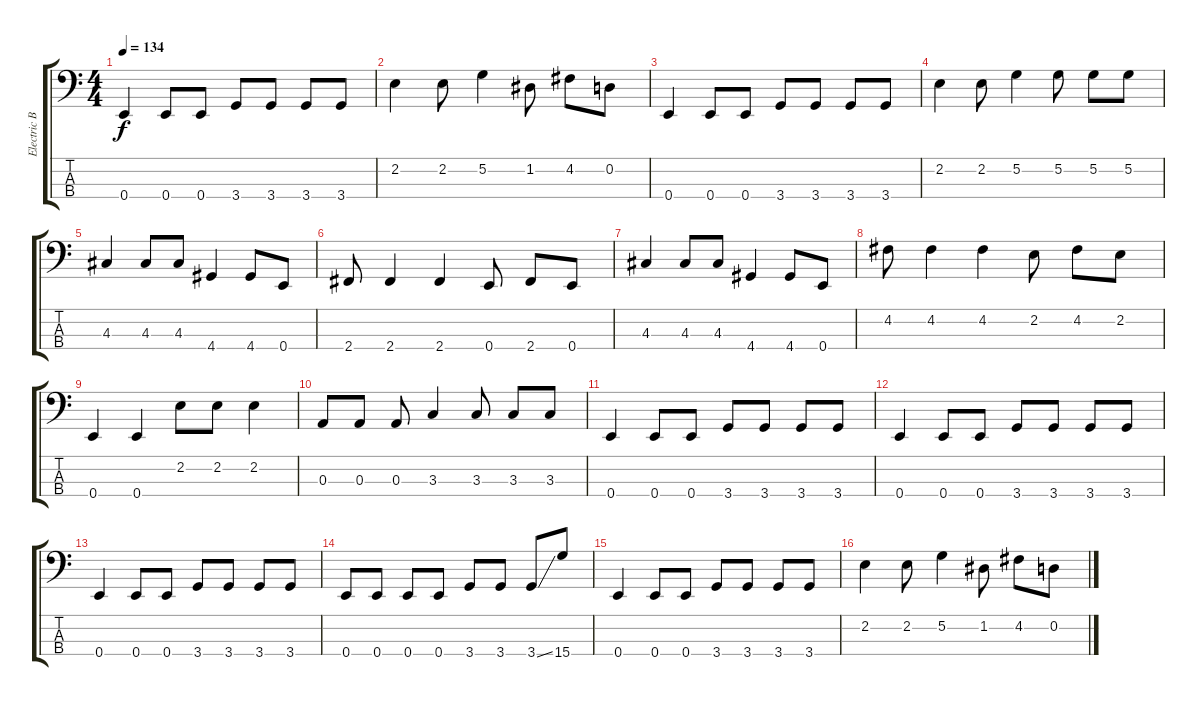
\track ("Electric Bass" "Electric B") {instrument electricbassfinger}
\staff {score tabs}
\tuning (G2 D2 A1 E1) {hide}
\ts (4 4)
\tempo 134
\clef f4
\ks c
0.4.4{dy f} 0.4.8 0.4.8 3.4.8 3.4.8 3.4.8 3.4.8 |
2.2.4 2.2.8 5.2.4 1.2.8 4.2.8 0.2.8 |
0.4.4 0.4.8 0.4.8 3.4.8 3.4.8 3.4.8 3.4.8 |
2.2.4 2.2.8 5.2.4 5.2.8 5.2.8 5.2.8 |
4.3.4 4.3.8 4.3.8 4.4.4 4.4.8 0.4.8 |
2.4.8 2.4.4 2.4.4 0.4.8 2.4.8 0.4.8 |
4.3.4 4.3.8 4.3.8 4.4.4 4.4.8 0.4.8 |
4.2.8 4.2.4 4.2.4 2.2.8 4.2.8 2.2.8 |
0.4.4 0.4.4 2.2.8 2.2.8 2.2.4 |
0.3.8 0.3.8 0.3.8 3.3.4 3.3.8 3.3.8 3.3.8 |
0.4.4 0.4.8 0.4.8 3.4.8 3.4.8 3.4.8 3.4.8 |
0.4.4 0.4.8 0.4.8 3.4.8 3.4.8 3.4.8 3.4.8 |
0.4.4 0.4.8 0.4.8 3.4.8 3.4.8 3.4.8 3.4.8 |
0.4.8 0.4.8 0.4.8 0.4.8 3.4.8 3.4.8 3.4{ss}.8 15.4.8 |
0.4.4 0.4.8 0.4.8 3.4.8 3.4.8 3.4.8 3.4.8 |
2.2.4 2.2.8 5.2.4 1.2.8 4.2.8 0.2.8
